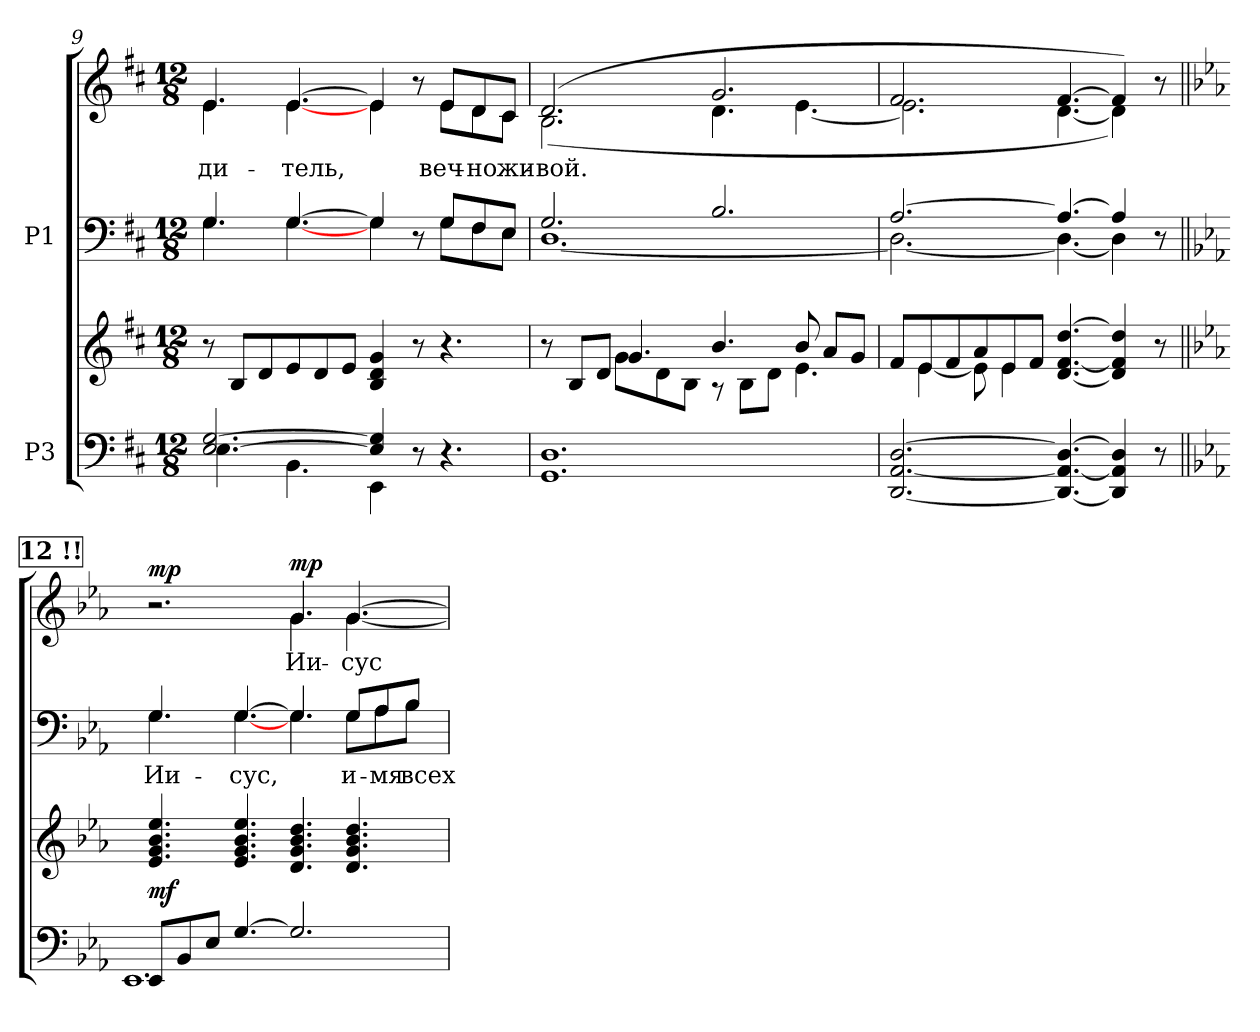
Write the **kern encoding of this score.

**kern	**kern	**dynam	**kern	**text	**kern	**text	**dynam
*part2	*part2	*part2	*part1	*part1	*part1	*part1	*part1
*staff4	*staff3	*staff3/4	*staff2	*staff2	*staff1	*staff1	*staff1/2
*I"P3	*	*	*I"P1	*	*	*	*
!!LO:LB:g=z
*clefF4	*clefG2	*	*clefF4	*	*clefG2	*	*
*k[f#c#]	*k[f#c#]	*	*k[f#c#]	*	*k[f#c#]	*	*
*D:	*D:	*	*D:	*	*D:	*	*
*M12/8	*M12/8	*	*M12/8	*	*M12/8	*	*
=9	=9	=9	=9	=9	=9	=9	=9
*^	*	*	*^	*	*	*	*
!	!	!	!	!	!	!	!	!LO:LY:b:color=#000000	!
*	*	*	*	*	*	*	*^	*	*
[>2.Ei/ [>2.Gi	4.Ei\	8r	.	4.Gi/	4.Gi\	.	4.ei/	4.ei\	-ди-	.
.	.	8Bi/L	.	.	.	.	.	.	.	.
.	.	8di/	.	.	.	.	.	.	.	.
!	!	!	!	!	!	!	!	!	!LO:LY:b:color=#000000	!
.	4.BBi\	8ei/	.	[>4.Gi/	[<4.Gi\	.	[>4.ei/	[<4.ei\	-тель,	.
.	.	8di/	.	.	.	.	.	.	.	.
.	.	8ei/J	.	.	.	.	.	.	.	.
4Ei/] 4Gi]	4EEi\	4Bi/ 4di 4gi	.	4Gi/]	4Gi\	.	4ei/]	4ei\	.	.
8r	2ryy	8r	.	8r	8ryy	.	8r	8ryy	.	.
!	!	!	!	!	!	!	!	!	!LO:LY:b:color=#000000	!
4.r	.	4.r	.	8Gi/L	8Gi\L	.	8ei/L	8ei\L	веч-	.
!	!	!	!	!	!	!	!	!	!LO:LY:b:color=#000000	!
.	.	.	.	8F#i/	8F#i\	.	8di/	8di\	-но	.
!	!	!	!	!	!	!	!	!	!LO:LY:b:color=#000000	!
.	.	.	.	8Ei/J	8Ei\J	.	8c#i/J	8c#i\J	жи-	.
*v	*v	*	*	*	*	*	*	*	*	*
=10	=10	=10	=10	=10	=10	=10	=10	=10	=10
*	*^	*	*	*	*	*	*	*	*
!	!	!	!	!	!	!	!	!	!LO:LY:b:color=#000000	!
1.GGi 1.Di	8r	4.ryy	.	2.Gi/	[<1.Di	.	(2.di/	(2.Bi\	-вой.	.
.	8Bi/L	.	.	.	.	.	.	.	.	.
.	8di/J	.	.	.	.	.	.	.	.	.
.	4.gi/	8gi\L	.	.	.	.	.	.	.	.
.	.	8di\	.	.	.	.	.	.	.	.
.	.	8Bi\J	.	.	.	.	.	.	.	.
.	4.bi/	8r	.	2.Bi/	.	.	2.gi/	4.di\	.	.
.	.	8Bi\L	.	.	.	.	.	.	.	.
.	.	8di\J	.	.	.	.	.	.	.	.
.	8bi/	4.ei\	.	.	.	.	.	[<4.ei\	.	.
.	8ai/L	.	.	.	.	.	.	.	.	.
.	8gi/J	.	.	.	.	.	.	.	.	.
!!LO:LB:g=z	!!
=11	=11	=11	=11	=11	=11	=11	=11	=11	=11	=11
[<2.DDi/ [<2.AAi [>2.Di	8f#i/L	8ryy	.	[>2.Ai/	2.Di\_<	.	2.f#i/	2.ei\]	.	.
.	8ei/	[<4ei\	.	.	.	.	.	.	.	.
.	8f#i/	.	.	.	.	.	.	.	.	.
.	8ai/	8ei\]	.	.	.	.	.	.	.	.
.	8ei/	4ei\	.	.	.	.	.	.	.	.
.	8f#i/J	.	.	.	.	.	.	.	.	.
4.DDi/_< 4.AAi_< 4.Di_>	[<4.di/ [<4.f#i [>4.ddi	2.ryy	.	4.Ai/_>	4.Di\_<	.	[>4.f#i/	[<4.di\	.	.
4DDi/] 4AAi] 4Di]	4di/] 4f#i] 4ddi]	.	.	4Ai/]	4Di\]	.	4f#i/])	4di\])	.	.
8r	8r	.	.	8r	8ryy	.	8r	8ryy	.	.
*	*v	*v	*	*	*	*	*	*	*	*
!!LO:REH:place=s1:color=#000000:enc=box:fs=13.0217:t=12	!!
=12||	=12||	=12||	=12||	=12||	=12||	=12||	=12||	=12||	=12||
*k[b-e-a-]	*k[b-e-a-]	*	*k[b-e-a-]	*	*	*k[b-e-a-]	*	*	*
*E-:	*E-:	*	*E-:	*	*	*E-:	*	*	*
*^	*	*	*	*	*	*	*	*	*
!	!	!	!	!	!	!LO:LY:a:color=#000000	!	!	!	!
8EE-i/L	1.EE-i	4.e-i/ 4.gi 4.b-i 4.ee-i	mf	4.Gi/	4.Gi\	Ии-	2.r	4.ryy	.	mp
8BB-i/	.	.	.	.	.	.	.	.	.	.
8E-i/J	.	.	.	.	.	.	.	.	.	.
!	!	!	!	!	!	!LO:LY:a:color=#000000	!	!	!	!
[>4.Gi/	.	4.e-i/ 4.gi 4.b-i 4.ee-i	.	[>4.Gi/	[<4.Gi\	-сус,	.	4.ryy	.	.
!	!	!	!	!	!	!	!	!	!LO:LY:b:color=#000000	!
2.Gi/]	.	4.di/ 4.gi 4.b-i 4.ddi	.	4.Gi/]	4.Gi\	.	4.gi/	4.gi\	Ии-	mp
!	!	!	!	!	!	!LO:LY:a:color=#000000	!	!	!	!
!	!	!	!	!	!	!	!	!	!LO:LY:b:color=#000000	!
.	.	4.di/ 4.gi 4.b-i 4.ddi	.	8Gi/L	8Gi\L	и-	[>4.gi/	[<4.gi\	-сус	.
!	!	!	!	!	!	!LO:LY:a:color=#000000	!	!	!	!
.	.	.	.	8A-i/	8A-i\	-мя	.	.	.	.
!	!	!	!	!	!	!LO:LY:a:color=#000000	!	!	!	!
.	.	.	.	8B-i/J	8B-i\J	всех	.	.	.	.
*	*	*	*	*v	*v	*	*	*	*	*
*v	*v	*	*	*	*	*v	*v	*	*
=	=	=	=	=	=	=	=
*-	*-	*-	*-	*-	*-	*-	*-
